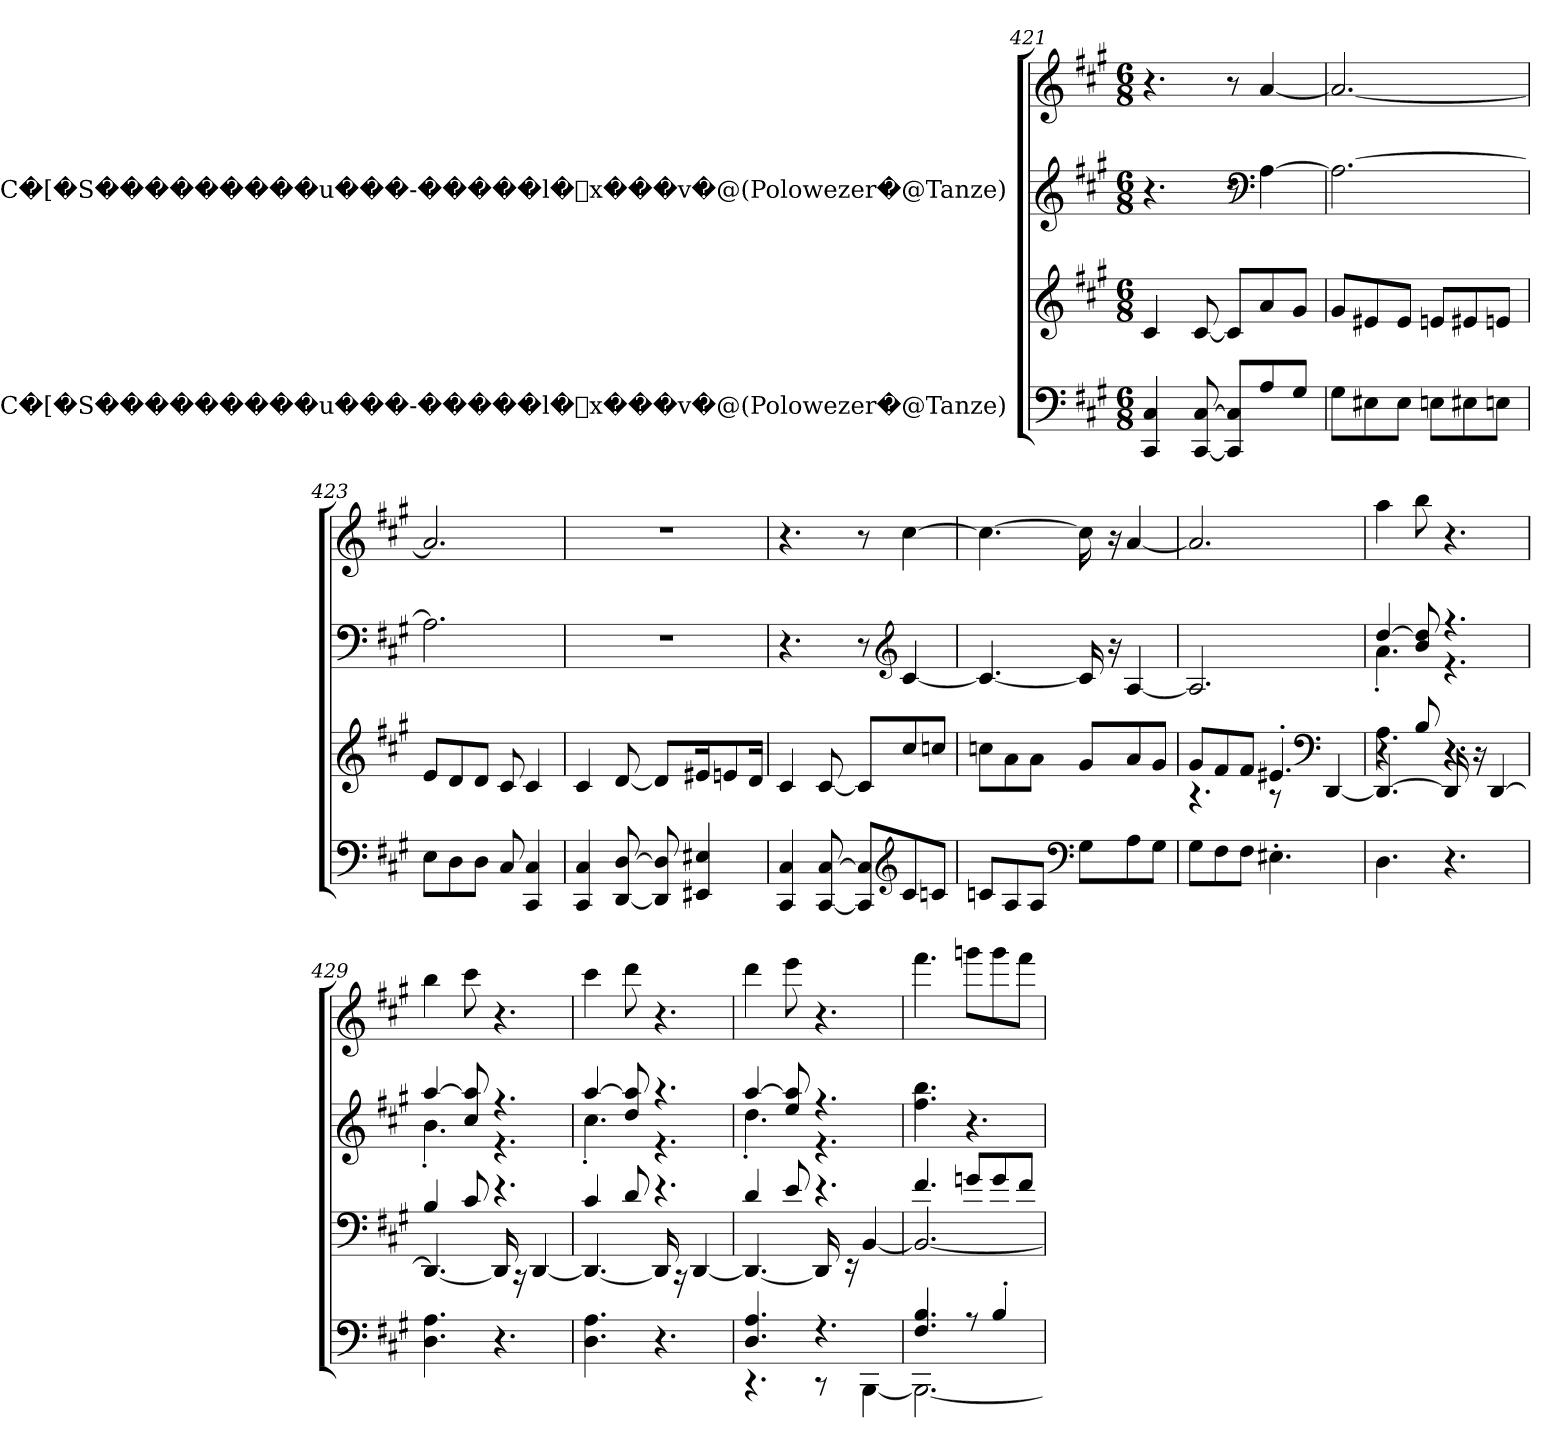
**kern	**kern	**kern	**kern
*part2	*part2	*part1	*part1
*staff4	*staff3	*staff2	*staff1
*I"钢琴, �C�[�S���������u���-�����l�ݗx���v�@(Polowezer�@Tanze)	*	*I"钢琴, �C�[�S���������u���-�����l�ݗx���v�@(Polowezer�@Tanze)	*
*clefF4	*clefG2	*clefG2	*clefG2
*k[f#c#g#]	*k[f#c#g#]	*k[f#c#g#]	*k[f#c#g#]
*M6/8	*M6/8	*M6/8	*M6/8
=421	=421	=421	=421
4CC#/ 4C#/	4c#/	4.r	4.r
[8CC#/ [8C#/	[8c#/	.	.
8CC#/] 8C#/]L	8c#/L]	8r	8r
*	*	*clefF4	*
8A/	8a/	[4A\	[4a/
8G#/J	8g#/J	.	.
=422	=422	=422	=422
8G#\L	8g#/L	2.A\_	2.a/_
8E#X\	8e#X/	.	.
8E#\J	8e#/J	.	.
8En\L	8en/L	.	.
8E#X\	8e#X/	.	.
8En\J	8en/J	.	.
=423	=423	=423	=423
8E\L	8e/L	2.A\]	2.a/]
8D\	8d/	.	.
8D\J	8d/J	.	.
8C#/	8c#/	.	.
4CC#/ 4C#/	4c#/	.	.
!!LO:PB:g=z
=424	=424	=424	=424
4CC#/ 4C#/	4c#/	2.r	2.r
[8DD/ [8D/	[8d/	.	.
8DD/] 8D/]	8d/L]	.	.
4EE#X/ 4E#X/	16e#X/K	.	.
.	8en/	.	.
.	16d/Jk	.	.
=425	=425	=425	=425
4CC#/ 4C#/	4c#/	4.r	4.r
[8CC#/ [8C#/	[8c#/	.	.
8CC#/] 8C#/]L	8c#/L]	8r	8r
*clefG2	*	*clefG2	*
8c#/	8cc#/	[4c#/	[4cc#\
8cn/J	8ccn/J	.	.
=426	=426	=426	=426
8cn/L	8ccn\L	4.c#/_	4.cc#\_
8A/	8a\	.	.
8A/J	8a\J	.	.
*clefF4	*	*	*
8G#\L	8g#/L	16c#/]	16cc#\]
.	.	16r	16r
8A\	8a/	[4A/	[4a/
8G#\J	8g#/J	.	.
=427	=427	=427	=427
*	*^	*	*
8G#\L	8g#/L	4.r	2.A/]	2.a/]
8F#\	8f#/	.	.	.
8F#\J	8f#/J	.	.	.
4.E#X'\	4.e#X'/	8r	.	.
*	*clefF4	*	*	*
.	.	[4DD/	.	.
!!LO:LB:g=z
=428	=428	=428	=428	=428
*	*	*^	*^	*
4.D\	4r	4.A\	4.DD/_	[4dd/	4.a'\	4aa\
.	8B/	.	.	8b/ 8dd/]	.	8bb\
4.r	4.r	4.r	16DD/]	4.r	4.r	4.r
.	.	.	16r	.	.	.
.	.	.	[4DD/	.	.	.
*	*	*v	*v	*	*	*
=429	=429	=429	=429	=429	=429
4.D\ 4.A\	4B/	4.DD/_	[4aa/	4.b'\	4bb\
.	8c#/	.	8cc#/ 8aa/]	.	8ccc#\
4.r	4.r	16DD/]	4.r	4.r	4.r
.	.	16r	.	.	.
.	.	[4DD/	.	.	.
=430	=430	=430	=430	=430	=430
4.D\ 4.A\	4c#/	4.DD/_	[4aa/	4.cc#'\	4ccc#\
.	8d/	.	8dd/ 8aa/]	.	8ddd\
4.r	4.r	16DD/]	4.r	4.r	4.r
.	.	16r	.	.	.
.	.	[4DD/	.	.	.
=431	=431	=431	=431	=431	=431
*^	*	*	*	*	*
4.D/ 4.A/	4.r	4d/	4.DD/_	[4aa/	4.dd'\	4ddd\
.	.	8e/	.	8ee/ 8aa/]	.	8eee\
4.r	8r	4.r	16DD/]	4.r	4.r	4.r
.	.	.	16r	.	.	.
.	[4BBB\	.	[4BB/	.	.	.
*	*	*	*	*v	*v	*
=432	=432	=432	=432	=432	=432
4.F#/ 4.B/	2.BBB\_	4.f#/	2.BB/_	4.ff#\ 4.bb\	4.fff#\
8r	.	8gn/L	.	4.r	8gggn\L
4B'/	.	8g/	.	.	8ggg\
.	.	8f#/J	.	.	8fff#\J
*v	*v	*	*	*	*
*	*v	*v	*	*
=	=	=	=
*-	*-	*-	*-
